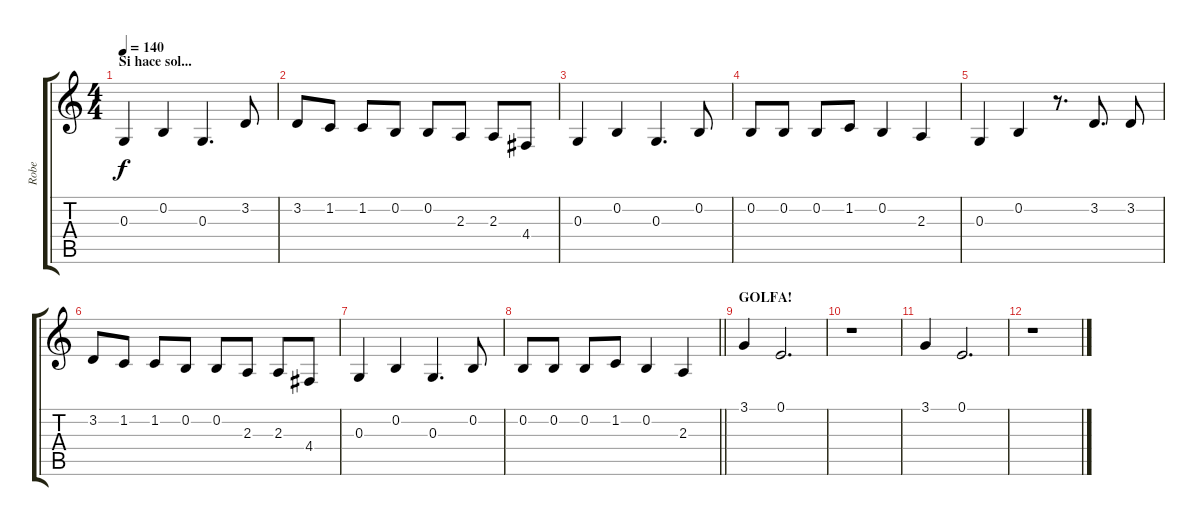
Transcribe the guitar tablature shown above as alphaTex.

\track ("Robe" "Robe") {instrument flute}
\staff {score tabs}
\tuning (E4 B3 G3 D3 A2 E2) {hide}
\ts (4 4)
\section ("" "Si hace sol...")
\tempo 140
\clef g2
\ks c
0.3.4{dy f} 0.2.4 0.3.4{d} 3.2.8 |
3.2.8 1.2.8 1.2.8 0.2.8 0.2.8 2.3.8 2.3.8 4.4.8 |
0.3.4 0.2.4 0.3.4{d} 0.2.8 |
0.2.8 0.2.8 0.2.8 1.2.8 0.2.4 2.3.4 |
0.3.4 0.2.4 r.8{d} 3.2.8{d} 3.2.8 |
3.2.8 1.2.8 1.2.8 0.2.8 0.2.8 2.3.8 2.3.8 4.4.8 |
0.3.4 0.2.4 0.3.4{d} 0.2.8 |
\barLineRight lightlight
0.2.8 0.2.8 0.2.8 1.2.8 0.2.4 2.3.4 |
\section ("" "GOLFA!")
3.1.4 0.1.2{d} |
r.1 |
3.1.4 0.1.2{d} |
r.1
